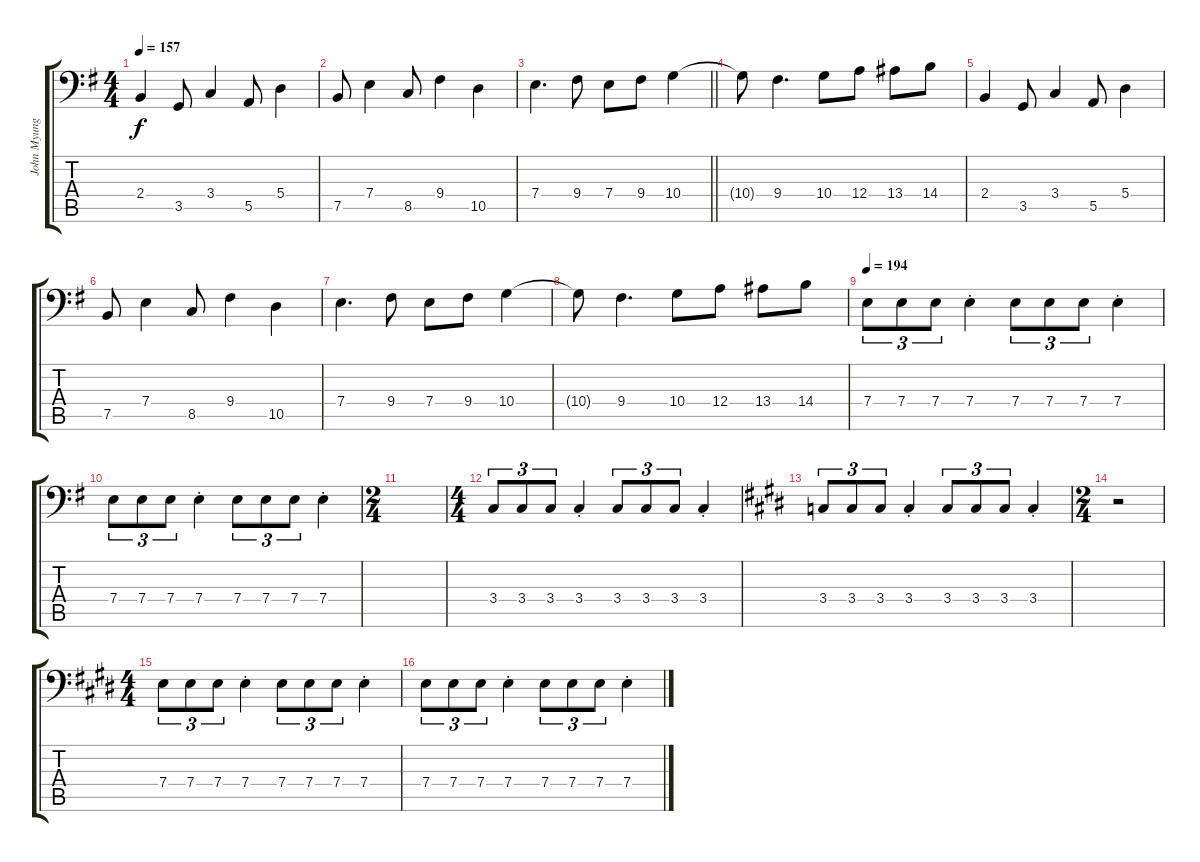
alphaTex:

\track ("John Myung" "John Myung") {instrument electricbassfinger}
\staff {score tabs}
\tuning (C3 G2 D2 A1 E1 B0) {hide}
\ts (4 4)
\tempo 157
\clef f4
\ks g
2.4.4{dy f} 3.5.8 3.4.4 5.5.8 5.4.4 |
7.5.8 7.4.4 8.5.8 9.4.4 10.5.4 |
\barLineRight lightlight
7.4.4{d} 9.4.8 7.4.8 9.4.8 10.4.4 |
10.4{t}.8 9.4.4{d} 10.4.8 12.4.8 13.4.8 14.4.8 |
2.4.4 3.5.8 3.4.4 5.5.8 5.4.4 |
7.5.8 7.4.4 8.5.8 9.4.4 10.5.4 |
7.4.4{d} 9.4.8 7.4.8 9.4.8 10.4.4 |
10.4{t}.8 9.4.4{d} 10.4.8 12.4.8 13.4.8 14.4.8 |
\tempo 194
7.4.8{tu (3 2)} 7.4.8{tu (3 2)} 7.4.8{tu (3 2)} 7.4{st}.4 7.4.8{tu (3 2)} 7.4.8{tu (3 2)} 7.4.8{tu (3 2)} 7.4{st}.4 |
7.4.8{tu (3 2)} 7.4.8{tu (3 2)} 7.4.8{tu (3 2)} 7.4{st}.4 7.4.8{tu (3 2)} 7.4.8{tu (3 2)} 7.4.8{tu (3 2)} 7.4{st}.4 |
\ts (2 4)
|
\ts (4 4)
3.4.8{tu (3 2)} 3.4.8{tu (3 2)} 3.4.8{tu (3 2)} 3.4{st}.4 3.4.8{tu (3 2)} 3.4.8{tu (3 2)} 3.4.8{tu (3 2)} 3.4{st}.4 |
\ks c#minor
3.4.8{tu (3 2)} 3.4.8{tu (3 2)} 3.4.8{tu (3 2)} 3.4{st}.4 3.4.8{tu (3 2)} 3.4.8{tu (3 2)} 3.4.8{tu (3 2)} 3.4{st}.4 |
\ts (2 4)
r.2 |
\ts (4 4)
\ks e
7.4.8{tu (3 2)} 7.4.8{tu (3 2)} 7.4.8{tu (3 2)} 7.4{st}.4 7.4.8{tu (3 2)} 7.4.8{tu (3 2)} 7.4.8{tu (3 2)} 7.4{st}.4 |
\ks c#minor
7.4.8{tu (3 2)} 7.4.8{tu (3 2)} 7.4.8{tu (3 2)} 7.4{st}.4 7.4.8{tu (3 2)} 7.4.8{tu (3 2)} 7.4.8{tu (3 2)} 7.4{st}.4
